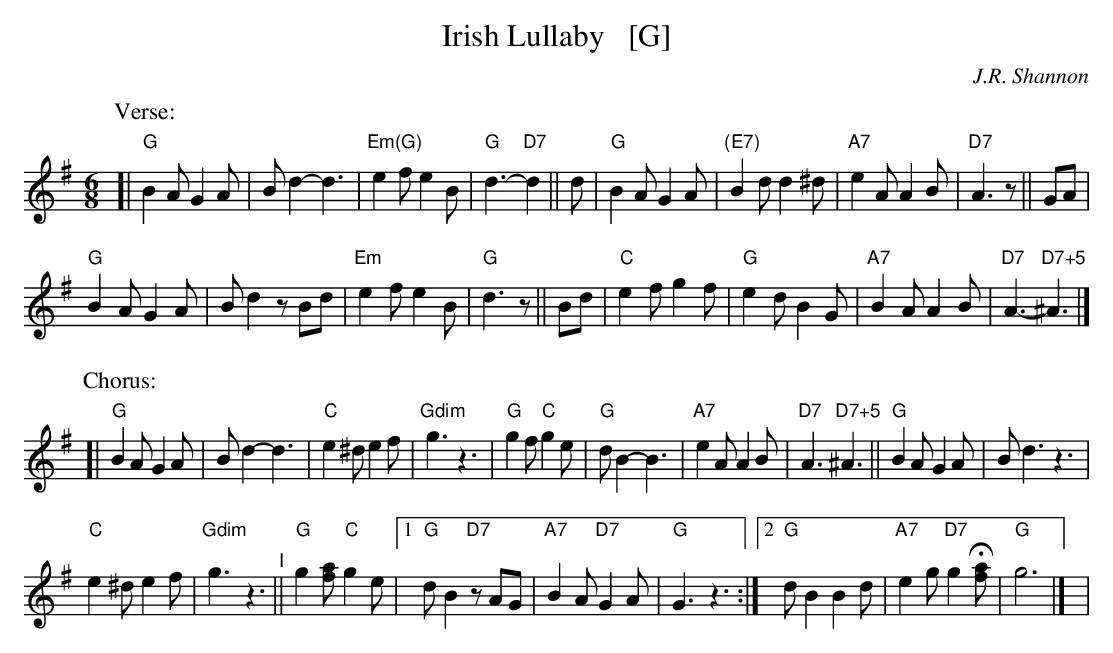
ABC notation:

X:1
T: Irish Lullaby   [G]
C: J.R. Shannon
M: 6/8
L: 1/8
K: G
P: Verse:
[|\
"G"B2A G2A | Bd2- d3 | "Em(G)"e2f e2B | "G"d3- "D7"d2 || d |\
"G"B2A G2A | "(E7)"B2d d2^d | "A7"e2A A2B | "D7"A3 z || GA |
"G"B2A G2A | Bd2 zBd | "Em"e2f e2B | "G"d3 z || Bd |\
"C"e2f g2f | "G"e2d B2G | "A7"B2A A2B | "D7"A3- "D7+5"^A3 |]
P: Chorus:
[|\
"G"B2A G2A | Bd2- d3 | "C"e2^d e2f | "Gdim"g3 z3 |\
"G"g2f "C"g2e | "G"dB2- B3 | "A7"e2A A2B | "D7"A3 "D7+5"^A3 ||\
"G"B2A G2A | Bd3 z3 |
"C"e2^d e2f | "Gdim"g3 z3 "^I"||\
"G"g2[af] "C"g2e |1 "G"dB2 "D7"zAG | "A7"B2A "D7"G2A |\
"G"G3 z3 :|2 "G"dB2 B2d | "A7"e2g "D7"g2H[af] | "G"g6 |] |
